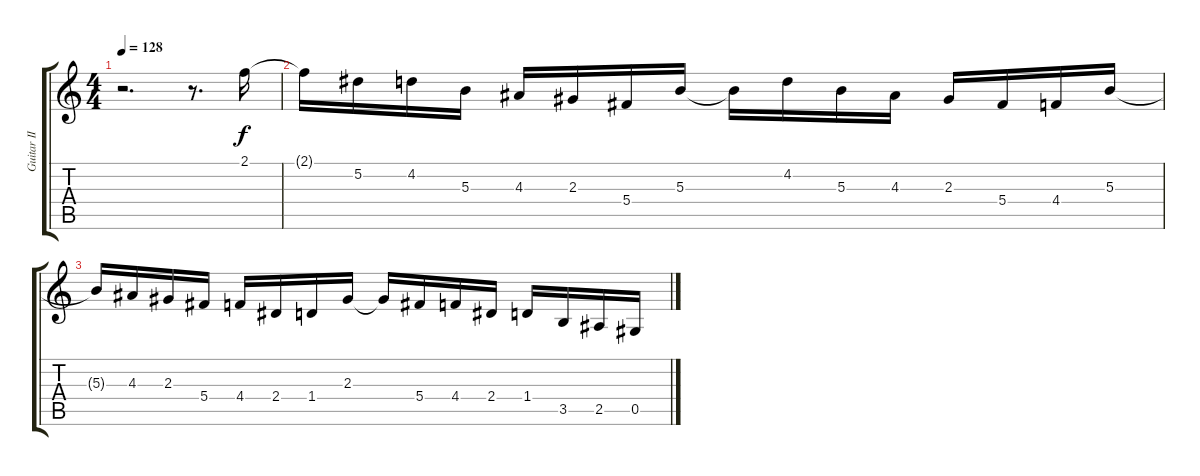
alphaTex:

\track ("Guitar II" "Guitar II") {instrument overdrivenguitar}
\staff {score tabs}
\tuning (Eb4 Bb3 Gb3 Db3 Ab2 Eb2) {hide}
\ts (4 4)
\tempo 128
\clef g2
\ks c
r.2{d dy f instrument overdrivenguitar} r.8{d} 2.1.16 |
2.1{t}.16 5.2.16 4.2.16 5.3.16 4.3.16 2.3.16 5.4.16 5.3.16 5.3{t}.16 4.2.16 5.3.16 4.3.16 2.3.16 5.4.16 4.4.16 5.3.16 |
5.3{t}.16 4.3.16 2.3.16 5.4.16 4.4.16 2.4.16 1.4.16 2.3.16 2.3{t}.16 5.4.16 4.4.16 2.4.16 1.4.16 3.5.16 2.5.16 0.5.16
